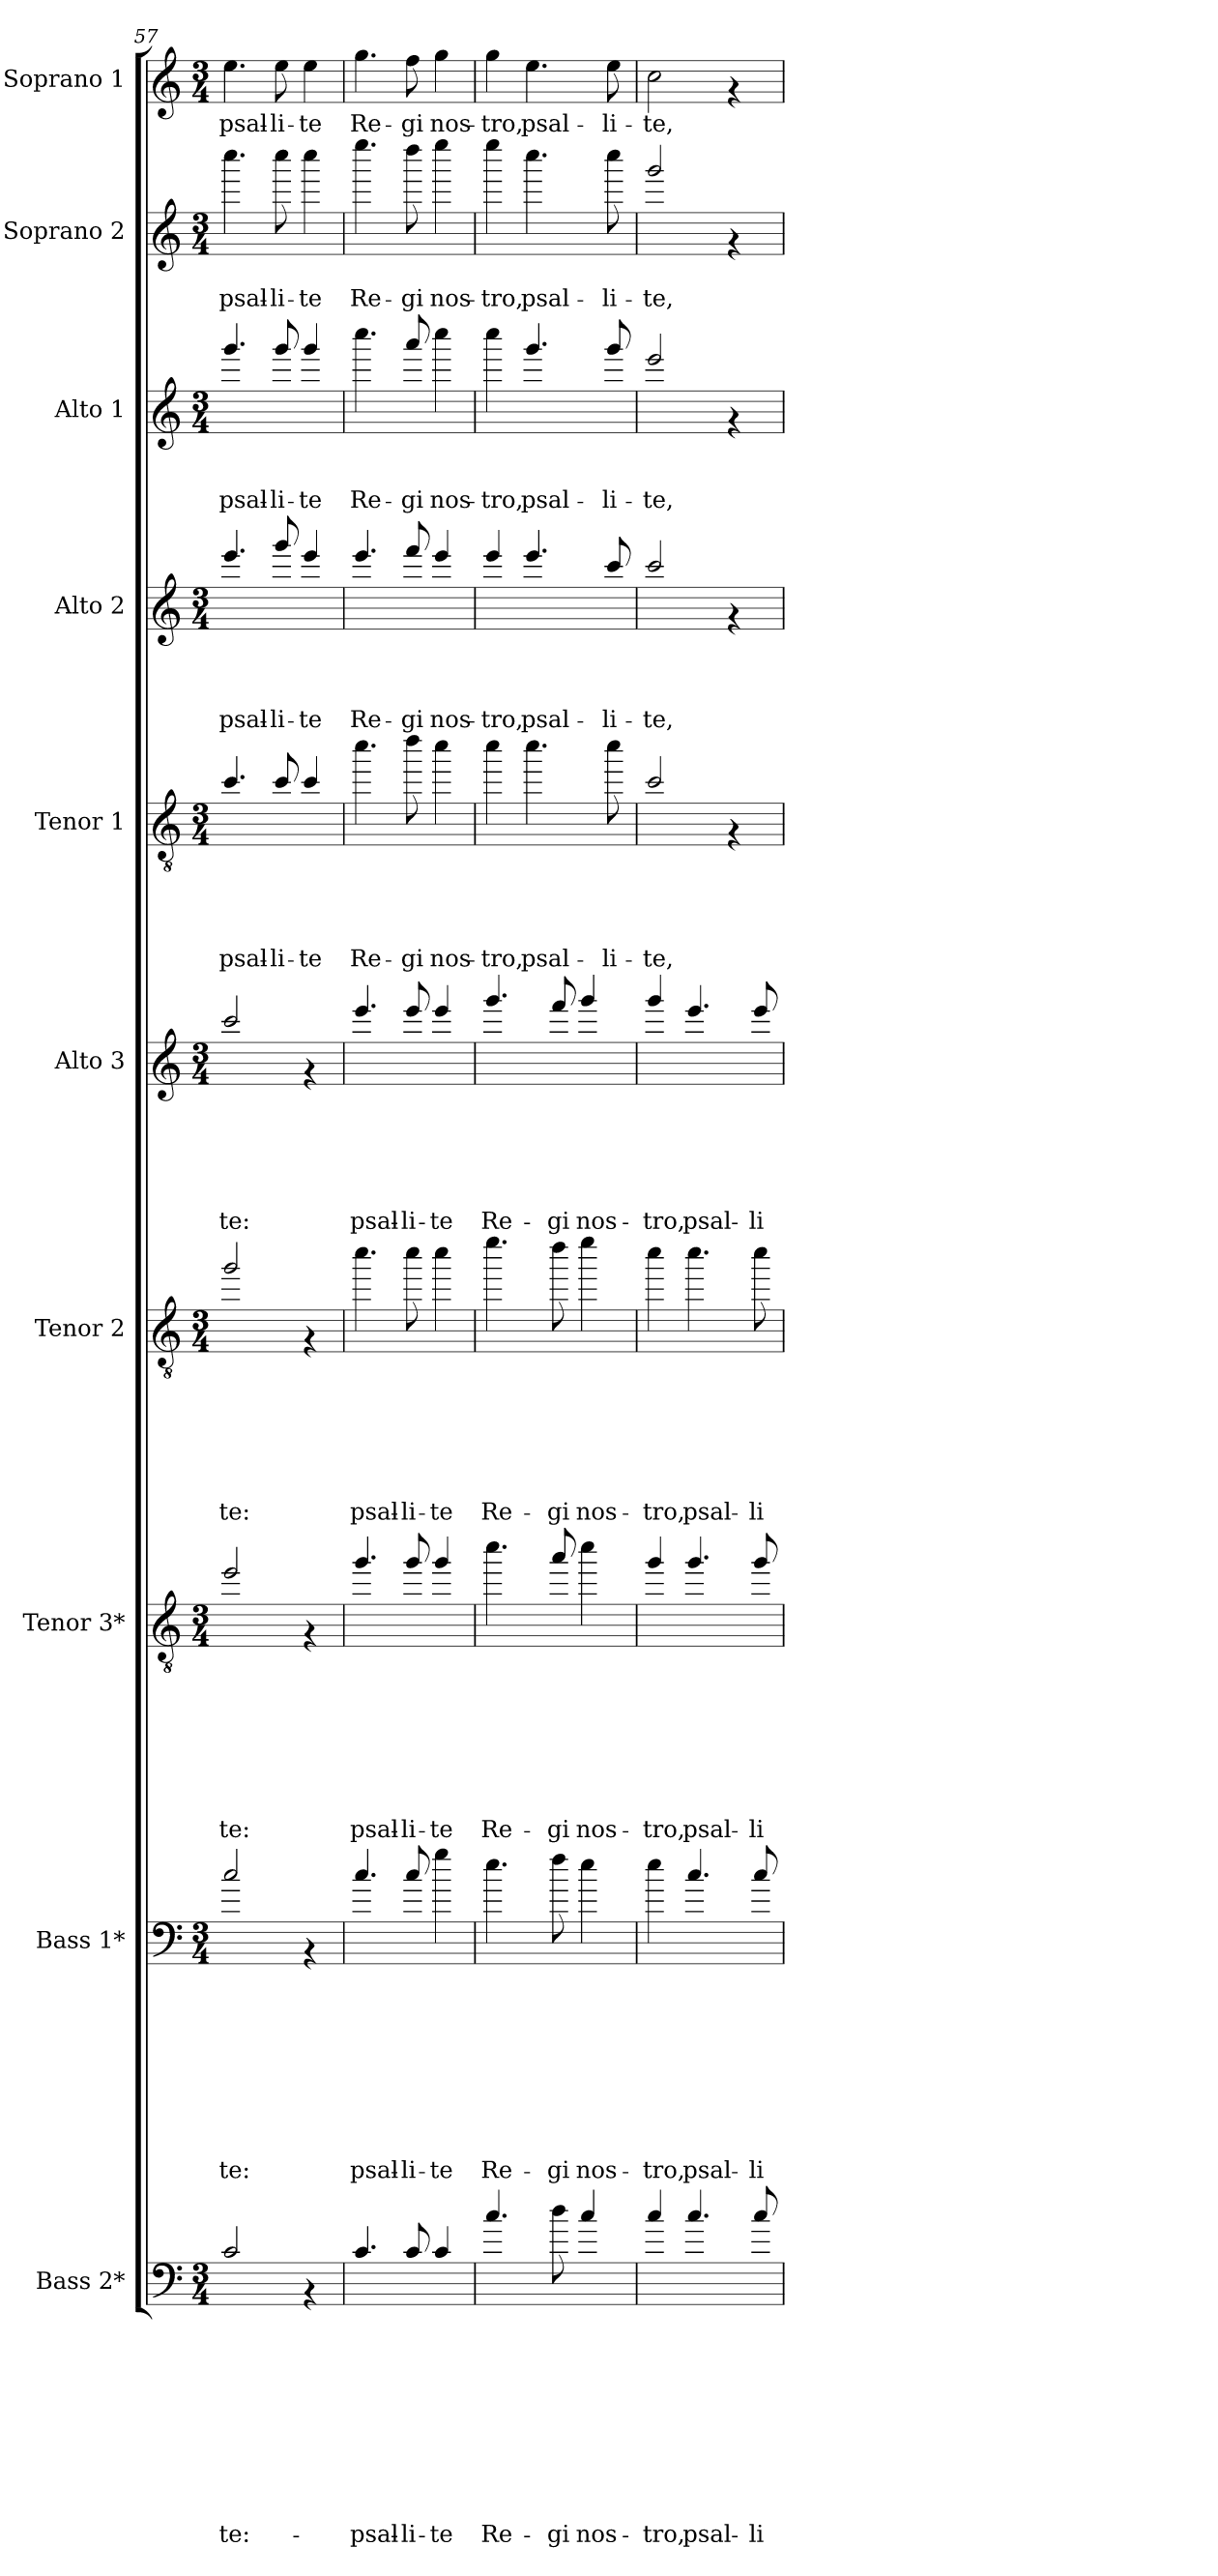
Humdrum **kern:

**kern	**text	**text	**text	**text	**text	**text	**text	**text	**text	**text	**kern	**text	**text	**text	**text	**text	**text	**text	**text	**text	**kern	**text	**text	**text	**text	**text	**text	**text	**text	**kern	**text	**text	**text	**text	**text	**text	**text	**kern	**text	**text	**text	**text	**text	**text	**kern	**text	**text	**text	**text	**text	**kern	**text	**text	**text	**text	**kern	**text	**text	**text	**kern	**text	**text	**kern	**text
*part10	*part10	*part10	*part10	*part10	*part10	*part10	*part10	*part10	*part10	*part10	*part9	*part9	*part9	*part9	*part9	*part9	*part9	*part9	*part9	*part9	*part8	*part8	*part8	*part8	*part8	*part8	*part8	*part8	*part8	*part7	*part7	*part7	*part7	*part7	*part7	*part7	*part7	*part6	*part6	*part6	*part6	*part6	*part6	*part6	*part5	*part5	*part5	*part5	*part5	*part5	*part4	*part4	*part4	*part4	*part4	*part3	*part3	*part3	*part3	*part2	*part2	*part2	*part1	*part1
*staff10	*staff10	*staff10	*staff10	*staff10	*staff10	*staff10	*staff10	*staff10	*staff10	*staff10	*staff9	*staff9	*staff9	*staff9	*staff9	*staff9	*staff9	*staff9	*staff9	*staff9	*staff8	*staff8	*staff8	*staff8	*staff8	*staff8	*staff8	*staff8	*staff8	*staff7	*staff7	*staff7	*staff7	*staff7	*staff7	*staff7	*staff7	*staff6	*staff6	*staff6	*staff6	*staff6	*staff6	*staff6	*staff5	*staff5	*staff5	*staff5	*staff5	*staff5	*staff4	*staff4	*staff4	*staff4	*staff4	*staff3	*staff3	*staff3	*staff3	*staff2	*staff2	*staff2	*staff1	*staff1
*I"Bass 2*	*	*	*	*	*	*	*	*	*	*	*I"Bass 1*	*	*	*	*	*	*	*	*	*	*I"Tenor 3*	*	*	*	*	*	*	*	*	*I"Tenor 2	*	*	*	*	*	*	*	*I"Alto 3	*	*	*	*	*	*	*I"Tenor 1	*	*	*	*	*	*I"Alto 2	*	*	*	*	*I"Alto 1	*	*	*	*I"Soprano 2	*	*	*I"Soprano 1	*
*I'B.	*	*	*	*	*	*	*	*	*	*	*I'B.	*	*	*	*	*	*	*	*	*	*I'T.	*	*	*	*	*	*	*	*	*I'T.	*	*	*	*	*	*	*	*I'A.	*	*	*	*	*	*	*I'T.	*	*	*	*	*	*I'A.	*	*	*	*	*I'A.	*	*	*	*I'S.	*	*	*I'S.	*
*clefF4	*	*	*	*	*	*	*	*	*	*	*clefF4	*	*	*	*	*	*	*	*	*	*clefGv2	*	*	*	*	*	*	*	*	*clefGv2	*	*	*	*	*	*	*	*clefG2	*	*	*	*	*	*	*clefGv2	*	*	*	*	*	*clefG2	*	*	*	*	*clefG2	*	*	*	*clefG2	*	*	*clefG2	*
*k[]	*	*	*	*	*	*	*	*	*	*	*k[]	*	*	*	*	*	*	*	*	*	*k[]	*	*	*	*	*	*	*	*	*k[]	*	*	*	*	*	*	*	*k[]	*	*	*	*	*	*	*k[]	*	*	*	*	*	*k[]	*	*	*	*	*k[]	*	*	*	*k[]	*	*	*k[]	*
*C:	*	*	*	*	*	*	*	*	*	*	*C:	*	*	*	*	*	*	*	*	*	*C:	*	*	*	*	*	*	*	*	*C:	*	*	*	*	*	*	*	*C:	*	*	*	*	*	*	*C:	*	*	*	*	*	*C:	*	*	*	*	*C:	*	*	*	*C:	*	*	*C:	*
*M3/4	*	*	*	*	*	*	*	*	*	*	*M3/4	*	*	*	*	*	*	*	*	*	*M3/4	*	*	*	*	*	*	*	*	*M3/4	*	*	*	*	*	*	*	*M3/4	*	*	*	*	*	*	*M3/4	*	*	*	*	*	*M3/4	*	*	*	*	*M3/4	*	*	*	*M3/4	*	*	*M3/4	*
=57	=57	=57	=57	=57	=57	=57	=57	=57	=57	=57	=57	=57	=57	=57	=57	=57	=57	=57	=57	=57	=57	=57	=57	=57	=57	=57	=57	=57	=57	=57	=57	=57	=57	=57	=57	=57	=57	=57	=57	=57	=57	=57	=57	=57	=57	=57	=57	=57	=57	=57	=57	=57	=57	=57	=57	=57	=57	=57	=57	=57	=57	=57	=57	=57
!	!	!	!	!	!	!	!	!	!	!LO:LY:b:rj	!	!	!	!	!	!	!	!	!	!LO:LY:b	!	!	!	!	!	!	!	!	!LO:LY:b	!	!	!	!	!	!	!	!LO:LY:b	!	!	!	!	!	!	!LO:LY:b	!	!	!	!	!	!LO:LY:b	!	!	!	!	!LO:LY:b	!	!	!	!LO:LY:b	!	!	!LO:LY:b	!	!LO:LY:b
2c/	.	.	.	.	.	.	.	.	.	-te:-	2cc/	.	.	.	.	.	.	.	.	-te:	2ee/	.	.	.	.	.	.	.	-te:	2gg/	.	.	.	.	.	.	-te:	2ccc/	.	.	.	.	.	-te:	4.cc/	.	.	.	.	psal-	4.eee/	.	.	.	psal-	4.ggg/	.	.	psal-	4.cccc\	.	psal-	4.ee\	psal-
!	!	!	!	!	!	!	!	!	!	!	!	!	!	!	!	!	!	!	!	!	!	!	!	!	!	!	!	!	!	!	!	!	!	!	!	!	!	!	!	!	!	!	!	!	!	!	!	!	!	!LO:LY:b	!	!	!	!	!LO:LY:b	!	!	!	!LO:LY:b	!	!	!LO:LY:b	!	!LO:LY:b
.	.	.	.	.	.	.	.	.	.	.	.	.	.	.	.	.	.	.	.	.	.	.	.	.	.	.	.	.	.	.	.	.	.	.	.	.	.	.	.	.	.	.	.	.	8cc/	.	.	.	.	-li-	8ggg/	.	.	.	-li-	8ggg/	.	.	-li-	8cccc\	.	-li-	8ee\	-li-
!	!	!	!	!	!	!	!	!	!	!	!	!	!	!	!	!	!	!	!	!	!	!	!	!	!	!	!	!	!	!	!	!	!	!	!	!	!	!	!	!	!	!	!	!	!	!	!	!	!	!LO:LY:b	!	!	!	!	!LO:LY:b	!	!	!	!LO:LY:b	!	!	!LO:LY:b	!	!LO:LY:b
4rAA	.	.	.	.	.	.	.	.	.	.	4rAA	.	.	.	.	.	.	.	.	.	4rF	.	.	.	.	.	.	.	.	4rF	.	.	.	.	.	.	.	4rf	.	.	.	.	.	.	4cc/	.	.	.	.	-te	4eee/	.	.	.	-te	4ggg/	.	.	-te	4cccc\	.	-te	4ee\	-te
=58	=58	=58	=58	=58	=58	=58	=58	=58	=58	=58	=58	=58	=58	=58	=58	=58	=58	=58	=58	=58	=58	=58	=58	=58	=58	=58	=58	=58	=58	=58	=58	=58	=58	=58	=58	=58	=58	=58	=58	=58	=58	=58	=58	=58	=58	=58	=58	=58	=58	=58	=58	=58	=58	=58	=58	=58	=58	=58	=58	=58	=58	=58	=58	=58
!	!	!	!	!	!	!	!	!	!	!LO:LY:b:rj	!	!	!	!	!	!	!	!	!	!LO:LY:b	!	!	!	!	!	!	!	!	!LO:LY:b	!	!	!	!	!	!	!	!LO:LY:b	!	!	!	!	!	!	!LO:LY:b	!	!	!	!	!	!LO:LY:b	!	!	!	!	!LO:LY:b	!	!	!	!LO:LY:b	!	!	!LO:LY:b	!	!LO:LY:b
4.c/	.	.	.	.	.	.	.	.	.	-psal-	4.cc/	.	.	.	.	.	.	.	.	psal-	4.gg/	.	.	.	.	.	.	.	psal-	4.ccc\	.	.	.	.	.	.	psal-	4.eee/	.	.	.	.	.	psal-	4.ccc\	.	.	.	.	Re-	4.eee/	.	.	.	Re-	4.cccc\	.	.	Re-	4.eeee\	.	Re-	4.gg\	Re-
!	!	!	!	!	!	!	!	!	!	!LO:LY:b:rj	!	!	!	!	!	!	!	!	!	!LO:LY:b	!	!	!	!	!	!	!	!	!LO:LY:b	!	!	!	!	!	!	!	!LO:LY:b	!	!	!	!	!	!	!LO:LY:b	!	!	!	!	!	!LO:LY:b	!	!	!	!	!LO:LY:b	!	!	!	!LO:LY:b	!	!	!LO:LY:b	!	!LO:LY:b
8c/	.	.	.	.	.	.	.	.	.	-li-	8cc/	.	.	.	.	.	.	.	.	-li-	8gg/	.	.	.	.	.	.	.	-li-	8ccc\	.	.	.	.	.	.	-li-	8eee/	.	.	.	.	.	-li-	8ddd\	.	.	.	.	-gi	8fff/	.	.	.	-gi	8aaa/	.	.	-gi	8dddd\	.	-gi	8ff\	-gi
!	!	!	!	!	!	!	!	!	!	!LO:LY:b:rj	!	!	!	!	!	!	!	!	!	!LO:LY:b	!	!	!	!	!	!	!	!	!LO:LY:b	!	!	!	!	!	!	!	!LO:LY:b	!	!	!	!	!	!	!LO:LY:b	!	!	!	!	!	!LO:LY:b	!	!	!	!	!LO:LY:b	!	!	!	!LO:LY:b	!	!	!LO:LY:b	!	!LO:LY:b
4c/	.	.	.	.	.	.	.	.	.	-te	4gg\	.	.	.	.	.	.	.	.	-te	4gg/	.	.	.	.	.	.	.	-te	4ccc\	.	.	.	.	.	.	-te	4eee/	.	.	.	.	.	-te	4ccc\	.	.	.	.	nos-	4eee/	.	.	.	nos-	4cccc\	.	.	nos-	4eeee\	.	nos-	4gg\	nos-
=59	=59	=59	=59	=59	=59	=59	=59	=59	=59	=59	=59	=59	=59	=59	=59	=59	=59	=59	=59	=59	=59	=59	=59	=59	=59	=59	=59	=59	=59	=59	=59	=59	=59	=59	=59	=59	=59	=59	=59	=59	=59	=59	=59	=59	=59	=59	=59	=59	=59	=59	=59	=59	=59	=59	=59	=59	=59	=59	=59	=59	=59	=59	=59	=59
!	!	!	!	!	!	!	!	!	!	!LO:LY:b:rj	!	!	!	!	!	!	!	!	!	!LO:LY:b	!	!	!	!	!	!	!	!	!LO:LY:b	!	!	!	!	!	!	!	!LO:LY:b	!	!	!	!	!	!	!LO:LY:b	!	!	!	!	!	!LO:LY:b	!	!	!	!	!LO:LY:b	!	!	!	!LO:LY:b	!	!	!LO:LY:b	!	!LO:LY:b
4.cc/	.	.	.	.	.	.	.	.	.	Re-	4.ee\	.	.	.	.	.	.	.	.	Re-	4.ccc\	.	.	.	.	.	.	.	Re-	4.eee\	.	.	.	.	.	.	Re-	4.ggg/	.	.	.	.	.	Re-	4ccc\	.	.	.	.	-tro,	4eee/	.	.	.	-tro,	4cccc\	.	.	-tro,	4eeee\	.	-tro,	4gg\	-tro,
!	!	!	!	!	!	!	!	!	!	!	!	!	!	!	!	!	!	!	!	!	!	!	!	!	!	!	!	!	!	!	!	!	!	!	!	!	!	!	!	!	!	!	!	!	!	!	!	!	!	!LO:LY:b	!	!	!	!	!LO:LY:b	!	!	!	!LO:LY:b	!	!	!LO:LY:b	!	!LO:LY:b
.	.	.	.	.	.	.	.	.	.	.	.	.	.	.	.	.	.	.	.	.	.	.	.	.	.	.	.	.	.	.	.	.	.	.	.	.	.	.	.	.	.	.	.	.	4.ccc\	.	.	.	.	psal-	4.eee/	.	.	.	psal-	4.ggg/	.	.	psal-	4.cccc\	.	psal-	4.ee\	psal-
!	!	!	!	!	!	!	!	!	!	!LO:LY:b:rj	!	!	!	!	!	!	!	!	!	!LO:LY:b	!	!	!	!	!	!	!	!	!LO:LY:b	!	!	!	!	!	!	!	!LO:LY:b	!	!	!	!	!	!	!LO:LY:b	!	!	!	!	!	!	!	!	!	!	!	!	!	!	!	!	!	!	!	!
8dd\	.	.	.	.	.	.	.	.	.	-gi	8ff\	.	.	.	.	.	.	.	.	-gi	8aa/	.	.	.	.	.	.	.	-gi	8ddd\	.	.	.	.	.	.	-gi	8fff/	.	.	.	.	.	-gi	.	.	.	.	.	.	.	.	.	.	.	.	.	.	.	.	.	.	.	.
!	!	!	!	!	!	!	!	!	!	!LO:LY:b:rj	!	!	!	!	!	!	!	!	!	!LO:LY:b	!	!	!	!	!	!	!	!	!LO:LY:b	!	!	!	!	!	!	!	!LO:LY:b	!	!	!	!	!	!	!LO:LY:b	!	!	!	!	!	!	!	!	!	!	!	!	!	!	!	!	!	!	!	!
4cc/	.	.	.	.	.	.	.	.	.	nos-	4ee\	.	.	.	.	.	.	.	.	nos-	4ccc\	.	.	.	.	.	.	.	nos-	4eee\	.	.	.	.	.	.	nos-	4ggg/	.	.	.	.	.	nos-	.	.	.	.	.	.	.	.	.	.	.	.	.	.	.	.	.	.	.	.
!	!	!	!	!	!	!	!	!	!	!	!	!	!	!	!	!	!	!	!	!	!	!	!	!	!	!	!	!	!	!	!	!	!	!	!	!	!	!	!	!	!	!	!	!	!	!	!	!	!	!LO:LY:b	!	!	!	!	!LO:LY:b	!	!	!	!LO:LY:b	!	!	!LO:LY:b	!	!LO:LY:b
.	.	.	.	.	.	.	.	.	.	.	.	.	.	.	.	.	.	.	.	.	.	.	.	.	.	.	.	.	.	.	.	.	.	.	.	.	.	.	.	.	.	.	.	.	8ccc\	.	.	.	.	-li-	8ccc/	.	.	.	-li-	8ggg/	.	.	-li-	8cccc\	.	-li-	8ee\	-li-
=60	=60	=60	=60	=60	=60	=60	=60	=60	=60	=60	=60	=60	=60	=60	=60	=60	=60	=60	=60	=60	=60	=60	=60	=60	=60	=60	=60	=60	=60	=60	=60	=60	=60	=60	=60	=60	=60	=60	=60	=60	=60	=60	=60	=60	=60	=60	=60	=60	=60	=60	=60	=60	=60	=60	=60	=60	=60	=60	=60	=60	=60	=60	=60	=60
!	!	!	!	!	!	!	!	!	!	!LO:LY:b:rj	!	!	!	!	!	!	!	!	!	!LO:LY:b	!	!	!	!	!	!	!	!	!LO:LY:b	!	!	!	!	!	!	!	!LO:LY:b	!	!	!	!	!	!	!LO:LY:b	!	!	!	!	!	!LO:LY:b	!	!	!	!	!LO:LY:b	!	!	!	!LO:LY:b	!	!	!LO:LY:b	!	!LO:LY:b
4cc/	.	.	.	.	.	.	.	.	.	-tro,	4ee\	.	.	.	.	.	.	.	.	-tro,	4gg/	.	.	.	.	.	.	.	-tro,	4ccc\	.	.	.	.	.	.	-tro,	4ggg/	.	.	.	.	.	-tro,	2cc/	.	.	.	.	-te,	2ccc/	.	.	.	-te,	2eee/	.	.	-te,	2ggg/	.	-te,	2cc\	-te,
!	!	!	!	!	!	!	!	!	!	!LO:LY:b:rj	!	!	!	!	!	!	!	!	!	!LO:LY:b	!	!	!	!	!	!	!	!	!LO:LY:b	!	!	!	!	!	!	!	!LO:LY:b	!	!	!	!	!	!	!LO:LY:b	!	!	!	!	!	!	!	!	!	!	!	!	!	!	!	!	!	!	!	!
4.cc/	.	.	.	.	.	.	.	.	.	psal-	4.cc/	.	.	.	.	.	.	.	.	psal-	4.gg/	.	.	.	.	.	.	.	psal-	4.ccc\	.	.	.	.	.	.	psal-	4.eee/	.	.	.	.	.	psal-	.	.	.	.	.	.	.	.	.	.	.	.	.	.	.	.	.	.	.	.
.	.	.	.	.	.	.	.	.	.	.	.	.	.	.	.	.	.	.	.	.	.	.	.	.	.	.	.	.	.	.	.	.	.	.	.	.	.	.	.	.	.	.	.	.	4rF	.	.	.	.	.	4rf	.	.	.	.	4rf	.	.	.	4rf	.	.	4rf	.
!	!	!	!	!	!	!	!	!	!	!LO:LY:b:rj	!	!	!	!	!	!	!	!	!	!LO:LY:b	!	!	!	!	!	!	!	!	!LO:LY:b	!	!	!	!	!	!	!	!LO:LY:b	!	!	!	!	!	!	!LO:LY:b	!	!	!	!	!	!	!	!	!	!	!	!	!	!	!	!	!	!	!	!
8cc/	.	.	.	.	.	.	.	.	.	-li-	8cc/	.	.	.	.	.	.	.	.	-li-	8gg/	.	.	.	.	.	.	.	-li-	8ccc\	.	.	.	.	.	.	-li-	8eee/	.	.	.	.	.	-li-	.	.	.	.	.	.	.	.	.	.	.	.	.	.	.	.	.	.	.	.
=	=	=	=	=	=	=	=	=	=	=	=	=	=	=	=	=	=	=	=	=	=	=	=	=	=	=	=	=	=	=	=	=	=	=	=	=	=	=	=	=	=	=	=	=	=	=	=	=	=	=	=	=	=	=	=	=	=	=	=	=	=	=	=	=
*-	*-	*-	*-	*-	*-	*-	*-	*-	*-	*-	*-	*-	*-	*-	*-	*-	*-	*-	*-	*-	*-	*-	*-	*-	*-	*-	*-	*-	*-	*-	*-	*-	*-	*-	*-	*-	*-	*-	*-	*-	*-	*-	*-	*-	*-	*-	*-	*-	*-	*-	*-	*-	*-	*-	*-	*-	*-	*-	*-	*-	*-	*-	*-	*-
